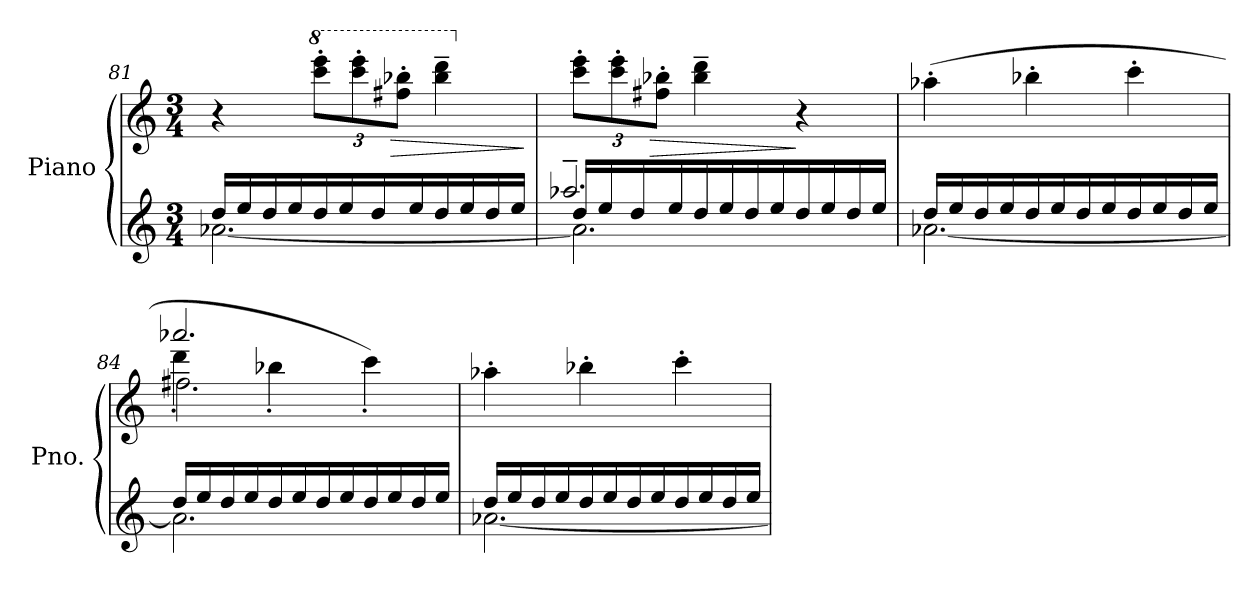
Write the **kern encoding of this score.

**kern	**kern	**dynam
*part1	*part1	*part1
*staff2	*staff1	*staff1/2
*I"Piano	*	*
*I'Pno.	*	*
*clefG2	*clefG2	*
*k[]	*k[]	*
*M3/4	*M3/4	*
=81	=81	=81
*^	*	*
16dd/LL	[2.a-X\	4r	.
16ee/	.	.	.
16dd/	.	.	.
16ee/	.	.	.
*	*	*8va	*
*	*	*Xbrackettup	*
16dd/	.	12cccc\' 12eeee\'L	.
16ee/	.	.	.
.	.	12cccc\' 12eeee\'	.
16dd/	.	.	.
!	!	!	!LO:HP:b
.	.	12fff#X\' 12bbb-X\'J	>
16ee/	.	.	.
16dd/	.	4bbb-\~ 4dddd\~	.
16ee/	.	.	.
16dd/	.	.	.
16ee/JJ	.	.	.
*v	*v	*	*
.	.	]
=82	=82	=82
*^	*	*
*	*^	*	*
*	*	*	*X8va	*
16dd/LL	2.a-\]	2.aa-X~/	12ccc\' 12eee\'L	.
16ee/	.	.	.	.
.	.	.	12ccc\' 12eee\'	.
16dd/	.	.	.	.
!	!	!	!	!LO:HP:b
.	.	.	12ff#X\' 12bb-X\'J	>
16ee/	.	.	.	.
16dd/	.	.	4bb-\~ 4ddd\~	.
16ee/	.	.	.	.
16dd/	.	.	.	.
16ee/	.	.	.	.
16dd/	.	.	4r	]
16ee/	.	.	.	.
16dd/	.	.	.	.
16ee/JJ	.	.	.	.
*	*v	*v	*	*
!!LO:LB:g=z
=83	=83	=83	=83
16dd/LL	[2.a-X\	(<4aa-X'<\	.
16ee/	.	.	.
16dd/	.	.	.
16ee/	.	.	.
16dd/	.	4bb-X'<\	.
16ee/	.	.	.
16dd/	.	.	.
16ee/	.	.	.
16dd/	.	4ccc'<\	.
16ee/	.	.	.
16dd/	.	.	.
16ee/JJ	.	.	.
=84	=84	=84	=84
*	*	*^	*
*	*	*	*^	*
16dd/LL	2.a-\]	2.aaa-X:/	4ddd'\	2.ff#X\	.
16ee/	.	.	.	.	.
16dd/	.	.	.	.	.
16ee/	.	.	.	.	.
16dd/	.	.	4bb-X'\	.	.
16ee/	.	.	.	.	.
16dd/	.	.	.	.	.
16ee/	.	.	.	.	.
16dd/	.	.	4ccc'\)	.	.
16ee/	.	.	.	.	.
16dd/	.	.	.	.	.
16ee/JJ	.	.	.	.	.
*	*	*v	*v	*v	*
=85	=85	=85	=85
16dd/LL	[2.a-X\	4aa-X'<\	.
16ee/	.	.	.
16dd/	.	.	.
16ee/	.	.	.
16dd/	.	4bb-X'<\	.
16ee/	.	.	.
16dd/	.	.	.
16ee/	.	.	.
16dd/	.	4ccc'<\	.
16ee/	.	.	.
16dd/	.	.	.
16ee/JJ	.	.	.
*v	*v	*	*
=	=	=
*-	*-	*-
